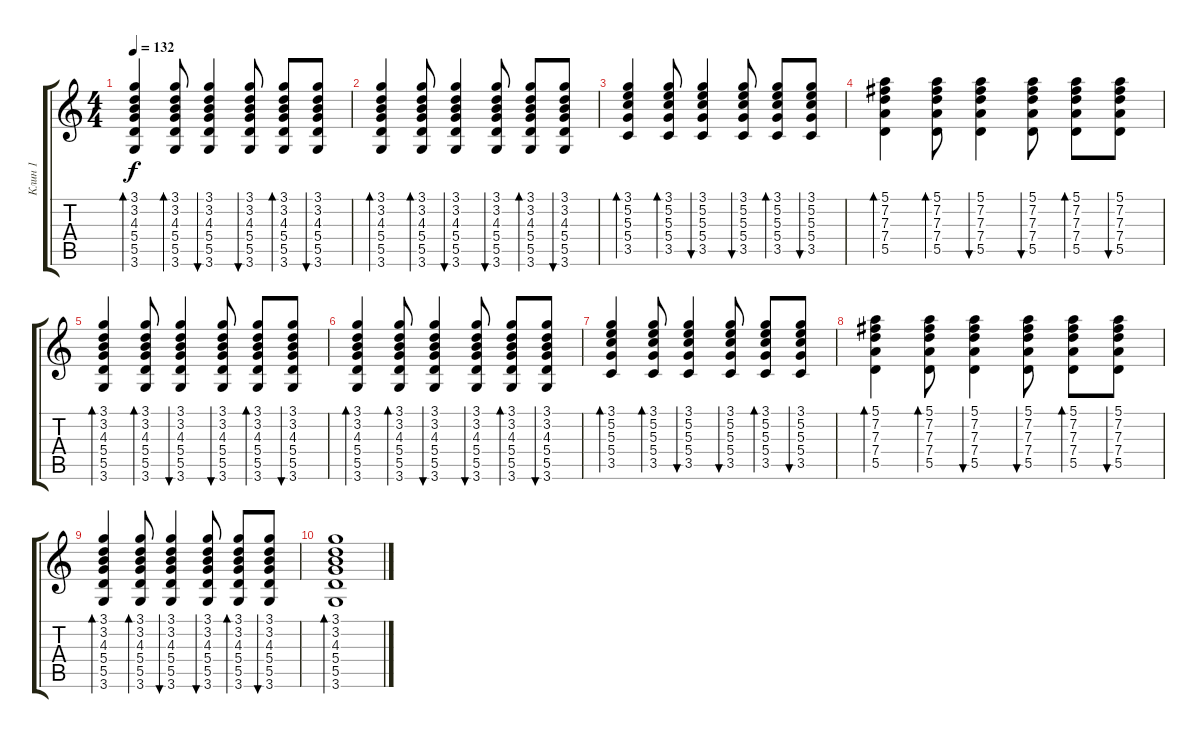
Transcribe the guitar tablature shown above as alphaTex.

\track ("Клин 1" "Клин 1") {instrument electricguitarclean}
\staff {score tabs}
\tuning (E4 B3 G3 D3 A2 E2) {hide}
\ts (4 4)
\tempo 132
\clef g2
\ks c
(3.1 3.2 4.3 5.4 5.5 3.6).4{bd 60 dy f} (3.1 3.2 4.3 5.4 5.5 3.6).8{bd 60} (3.1 3.2 4.3 5.4 5.5 3.6).4{bu 60} (3.1 3.2 4.3 5.4 5.5 3.6).8{bu 60} (3.1 3.2 4.3 5.4 5.5 3.6).8{bd 60} (3.1 3.2 4.3 5.4 5.5 3.6).8{bu 60} |
(3.1 3.2 4.3 5.4 5.5 3.6).4{bd 60} (3.1 3.2 4.3 5.4 5.5 3.6).8{bd 60} (3.1 3.2 4.3 5.4 5.5 3.6).4{bu 60} (3.1 3.2 4.3 5.4 5.5 3.6).8{bu 60} (3.1 3.2 4.3 5.4 5.5 3.6).8{bd 60} (3.1 3.2 4.3 5.4 5.5 3.6).8{bu 60} |
(3.1 5.2 5.3 5.4 3.5).4{bd 60} (3.1 5.2 5.3 5.4 3.5).8{bd 60} (3.1 5.2 5.3 5.4 3.5).4{bu 60} (3.1 5.2 5.3 5.4 3.5).8{bu 60} (3.1 5.2 5.3 5.4 3.5).8{bd 60} (3.1 5.2 5.3 5.4 3.5).8{bu 60} |
(5.1 7.2 7.3 7.4 5.5).4{bd 60} (5.1 7.2 7.3 7.4 5.5).8{bd 60} (5.1 7.2 7.3 7.4 5.5).4{bu 60} (5.1 7.2 7.3 7.4 5.5).8{bu 60} (5.1 7.2 7.3 7.4 5.5).8{bd 60} (5.1 7.2 7.3 7.4 5.5).8{bu 60} |
(3.1 3.2 4.3 5.4 5.5 3.6).4{bd 60} (3.1 3.2 4.3 5.4 5.5 3.6).8{bd 60} (3.1 3.2 4.3 5.4 5.5 3.6).4{bu 60} (3.1 3.2 4.3 5.4 5.5 3.6).8{bu 60} (3.1 3.2 4.3 5.4 5.5 3.6).8{bd 60} (3.1 3.2 4.3 5.4 5.5 3.6).8{bu 60} |
(3.1 3.2 4.3 5.4 5.5 3.6).4{bd 60} (3.1 3.2 4.3 5.4 5.5 3.6).8{bd 60} (3.1 3.2 4.3 5.4 5.5 3.6).4{bu 60} (3.1 3.2 4.3 5.4 5.5 3.6).8{bu 60} (3.1 3.2 4.3 5.4 5.5 3.6).8{bd 60} (3.1 3.2 4.3 5.4 5.5 3.6).8{bu 60} |
(3.1 5.2 5.3 5.4 3.5).4{bd 60} (3.1 5.2 5.3 5.4 3.5).8{bd 60} (3.1 5.2 5.3 5.4 3.5).4{bu 60} (3.1 5.2 5.3 5.4 3.5).8{bu 60} (3.1 5.2 5.3 5.4 3.5).8{bd 60} (3.1 5.2 5.3 5.4 3.5).8{bu 60} |
(5.1 7.2 7.3 7.4 5.5).4{bd 60} (5.1 7.2 7.3 7.4 5.5).8{bd 60} (5.1 7.2 7.3 7.4 5.5).4{bu 60} (5.1 7.2 7.3 7.4 5.5).8{bu 60} (5.1 7.2 7.3 7.4 5.5).8{bd 60} (5.1 7.2 7.3 7.4 5.5).8{bu 60} |
(3.1 3.2 4.3 5.4 5.5 3.6).4{bd 60} (3.1 3.2 4.3 5.4 5.5 3.6).8{bd 60} (3.1 3.2 4.3 5.4 5.5 3.6).4{bu 60} (3.1 3.2 4.3 5.4 5.5 3.6).8{bu 60} (3.1 3.2 4.3 5.4 5.5 3.6).8{bd 60} (3.1 3.2 4.3 5.4 5.5 3.6).8{bu 60} |
(3.1 3.2 4.3 5.4 5.5 3.6).1{bd 60}
